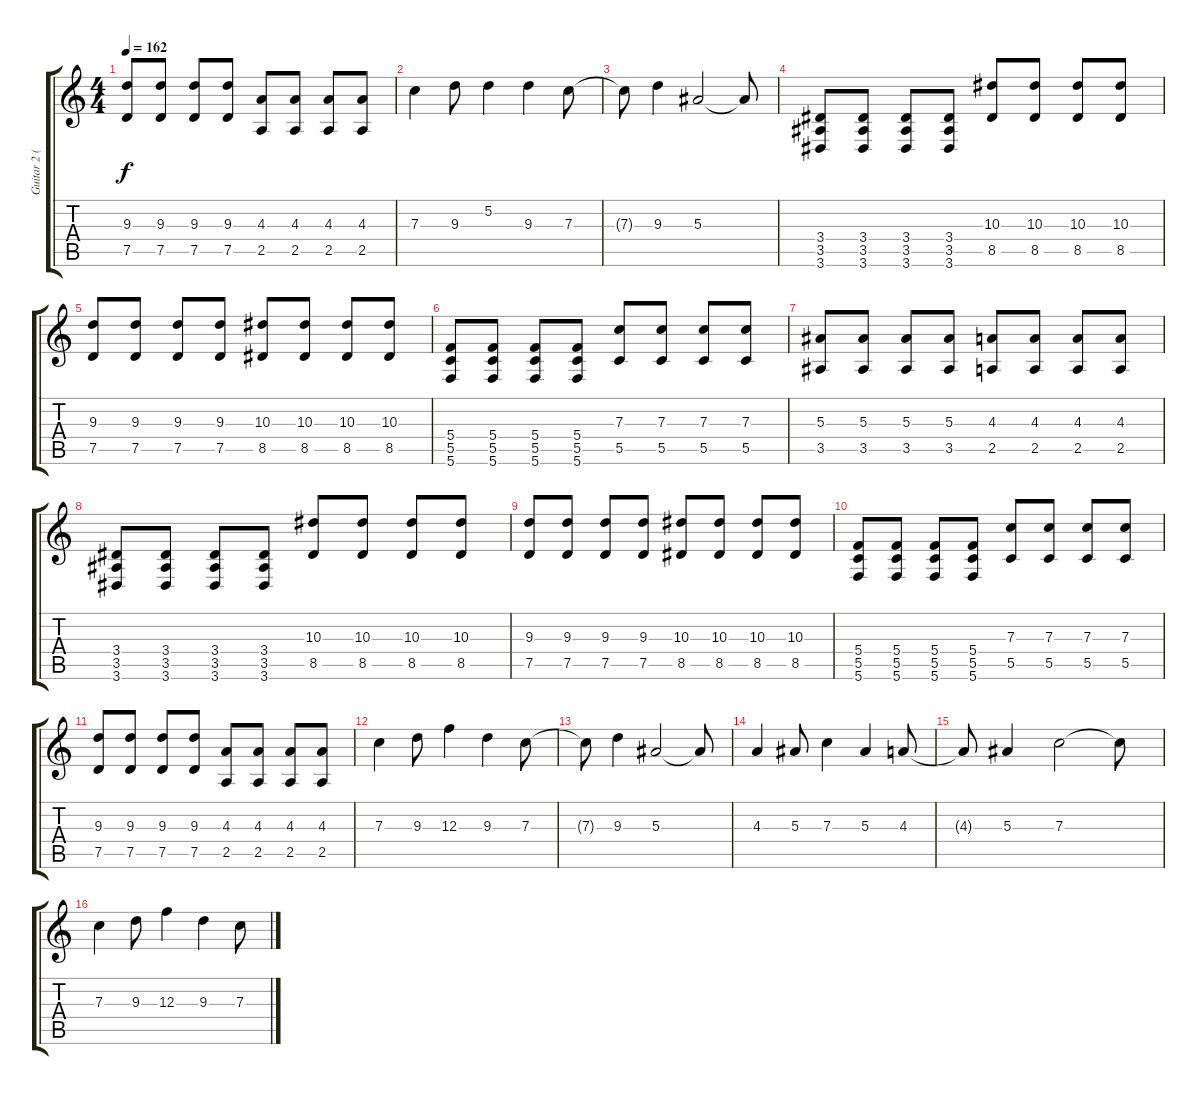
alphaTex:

\track ("Guitar 2 (Distorted- Padget)" "Guitar 2 (") {instrument distortionguitar}
\staff {score tabs}
\tuning (D4 A3 F3 C3 G2 C2) {hide}
\ts (4 4)
\tempo 162
\clef g2
\ks c
(9.3 7.5).8{dy f} (9.3 7.5).8 (9.3 7.5).8 (9.3 7.5).8 (4.3 2.5).8 (4.3 2.5).8 (4.3 2.5).8 (4.3 2.5).8 |
7.3.4 9.3.8 5.2.4 9.3.4 7.3.8 |
7.3{t}.8 9.3.4 5.3.2 5.3{t}.8 |
(3.4 3.5 3.6).8 (3.4 3.5 3.6).8 (3.4 3.5 3.6).8 (3.4 3.5 3.6).8 (10.3 8.5).8 (10.3 8.5).8 (10.3 8.5).8 (10.3 8.5).8 |
(9.3 7.5).8 (9.3 7.5).8 (9.3 7.5).8 (9.3 7.5).8 (10.3 8.5).8 (10.3 8.5).8 (10.3 8.5).8 (10.3 8.5).8 |
(5.4 5.5 5.6).8 (5.4 5.5 5.6).8 (5.4 5.5 5.6).8 (5.4 5.5 5.6).8 (7.3 5.5).8 (7.3 5.5).8 (7.3 5.5).8 (7.3 5.5).8 |
(5.3 3.5).8 (5.3 3.5).8 (5.3 3.5).8 (5.3 3.5).8 (4.3 2.5).8 (4.3 2.5).8 (4.3 2.5).8 (4.3 2.5).8 |
(3.4 3.5 3.6).8 (3.4 3.5 3.6).8 (3.4 3.5 3.6).8 (3.4 3.5 3.6).8 (10.3 8.5).8 (10.3 8.5).8 (10.3 8.5).8 (10.3 8.5).8 |
(9.3 7.5).8 (9.3 7.5).8 (9.3 7.5).8 (9.3 7.5).8 (10.3 8.5).8 (10.3 8.5).8 (10.3 8.5).8 (10.3 8.5).8 |
(5.4 5.5 5.6).8 (5.4 5.5 5.6).8 (5.4 5.5 5.6).8 (5.4 5.5 5.6).8 (7.3 5.5).8 (7.3 5.5).8 (7.3 5.5).8 (7.3 5.5).8 |
(9.3 7.5).8 (9.3 7.5).8 (9.3 7.5).8 (9.3 7.5).8 (4.3 2.5).8 (4.3 2.5).8 (4.3 2.5).8 (4.3 2.5).8 |
7.3.4 9.3.8 12.3.4 9.3.4 7.3.8 |
7.3{t}.8 9.3.4 5.3.2 5.3{t}.8 |
4.3.4 5.3.8 7.3.4 5.3.4 4.3.8 |
4.3{t}.8 5.3.4 7.3.2 7.3{t}.8 |
7.3.4 9.3.8 12.3.4 9.3.4 7.3.8
